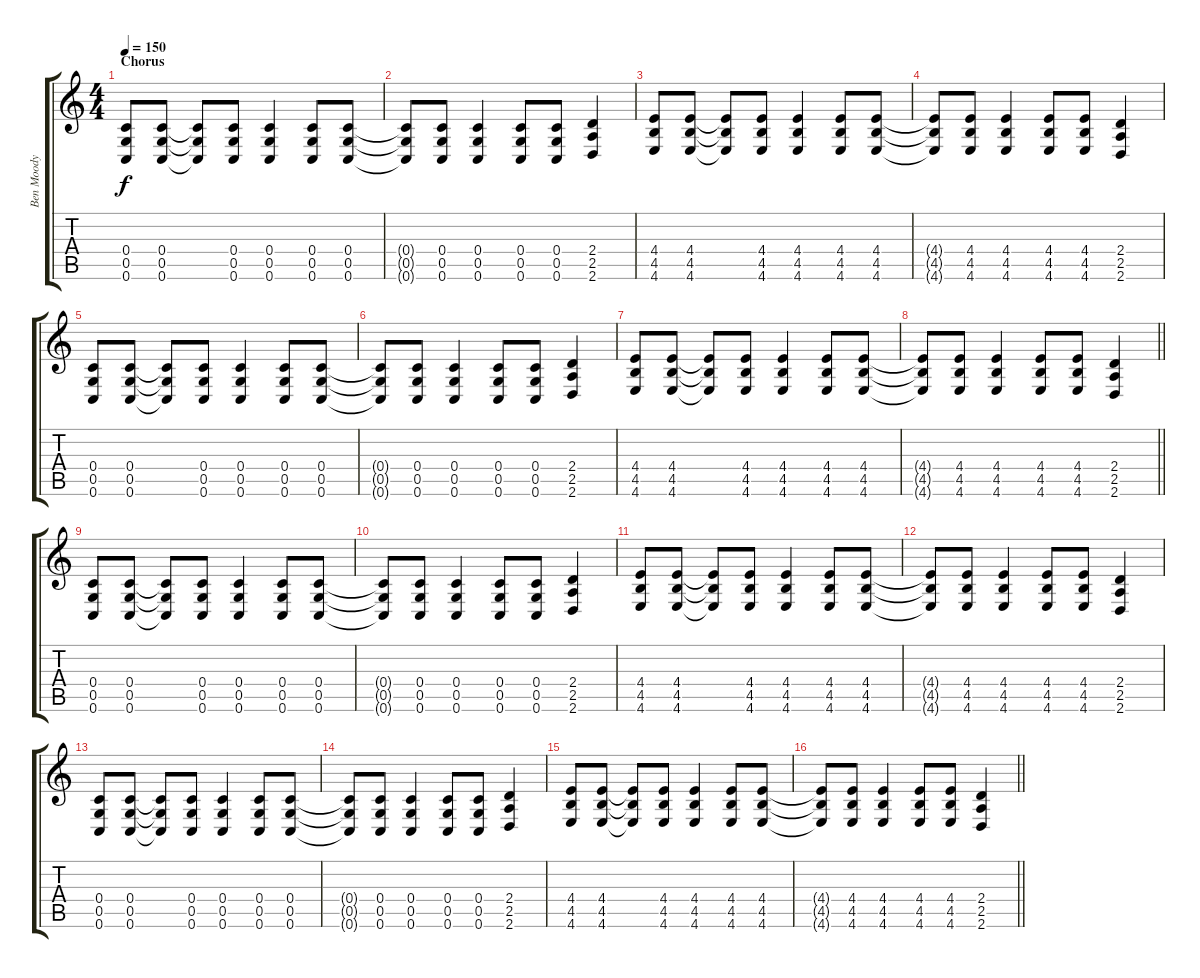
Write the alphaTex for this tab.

\track ("Ben Moody" "Ben Moody") {instrument distortionguitar}
\staff {score tabs}
\tuning (D4 A3 F3 C3 G2 C2) {hide}
\ts (4 4)
\section ("" "Chorus")
\tempo 150
\clef g2
\ks c
(0.4 0.5 0.6).8{dy f} (0.4 0.5 0.6).8 (0.4{t} 0.5{t} 0.6{t}).8 (0.4 0.5 0.6).8 (0.4 0.5 0.6).4 (0.4 0.5 0.6).8 (0.4 0.5 0.6).8 |
(0.4{t} 0.5{t} 0.6{t}).8 (0.4 0.5 0.6).8 (0.4 0.5 0.6).4 (0.4 0.5 0.6).8 (0.4 0.5 0.6).8 (2.4 2.5 2.6).4 |
(4.4 4.5 4.6).8 (4.4 4.5 4.6).8 (4.4{t} 4.5{t} 4.6{t}).8 (4.4 4.5 4.6).8 (4.4 4.5 4.6).4 (4.4 4.5 4.6).8 (4.4 4.5 4.6).8 |
(4.4{t} 4.5{t} 4.6{t}).8 (4.4 4.5 4.6).8 (4.4 4.5 4.6).4 (4.4 4.5 4.6).8 (4.4 4.5 4.6).8 (2.4 2.5 2.6).4 |
(0.4 0.5 0.6).8 (0.4 0.5 0.6).8 (0.4{t} 0.5{t} 0.6{t}).8 (0.4 0.5 0.6).8 (0.4 0.5 0.6).4 (0.4 0.5 0.6).8 (0.4 0.5 0.6).8 |
(0.4{t} 0.5{t} 0.6{t}).8 (0.4 0.5 0.6).8 (0.4 0.5 0.6).4 (0.4 0.5 0.6).8 (0.4 0.5 0.6).8 (2.4 2.5 2.6).4 |
(4.4 4.5 4.6).8 (4.4 4.5 4.6).8 (4.4{t} 4.5{t} 4.6{t}).8 (4.4 4.5 4.6).8 (4.4 4.5 4.6).4 (4.4 4.5 4.6).8 (4.4 4.5 4.6).8 |
\barLineRight lightlight
(4.4{t} 4.5{t} 4.6{t}).8 (4.4 4.5 4.6).8 (4.4 4.5 4.6).4 (4.4 4.5 4.6).8 (4.4 4.5 4.6).8 (2.4 2.5 2.6).4 |
(0.4 0.5 0.6).8 (0.4 0.5 0.6).8 (0.4{t} 0.5{t} 0.6{t}).8 (0.4 0.5 0.6).8 (0.4 0.5 0.6).4 (0.4 0.5 0.6).8 (0.4 0.5 0.6).8 |
(0.4{t} 0.5{t} 0.6{t}).8 (0.4 0.5 0.6).8 (0.4 0.5 0.6).4 (0.4 0.5 0.6).8 (0.4 0.5 0.6).8 (2.4 2.5 2.6).4 |
(4.4 4.5 4.6).8 (4.4 4.5 4.6).8 (4.4{t} 4.5{t} 4.6{t}).8 (4.4 4.5 4.6).8 (4.4 4.5 4.6).4 (4.4 4.5 4.6).8 (4.4 4.5 4.6).8 |
(4.4{t} 4.5{t} 4.6{t}).8 (4.4 4.5 4.6).8 (4.4 4.5 4.6).4 (4.4 4.5 4.6).8 (4.4 4.5 4.6).8 (2.4 2.5 2.6).4 |
(0.4 0.5 0.6).8 (0.4 0.5 0.6).8 (0.4{t} 0.5{t} 0.6{t}).8 (0.4 0.5 0.6).8 (0.4 0.5 0.6).4 (0.4 0.5 0.6).8 (0.4 0.5 0.6).8 |
(0.4{t} 0.5{t} 0.6{t}).8 (0.4 0.5 0.6).8 (0.4 0.5 0.6).4 (0.4 0.5 0.6).8 (0.4 0.5 0.6).8 (2.4 2.5 2.6).4 |
(4.4 4.5 4.6).8 (4.4 4.5 4.6).8 (4.4{t} 4.5{t} 4.6{t}).8 (4.4 4.5 4.6).8 (4.4 4.5 4.6).4 (4.4 4.5 4.6).8 (4.4 4.5 4.6).8 |
\barLineRight lightlight
(4.4{t} 4.5{t} 4.6{t}).8 (4.4 4.5 4.6).8 (4.4 4.5 4.6).4 (4.4 4.5 4.6).8 (4.4 4.5 4.6).8 (2.4 2.5 2.6).4
